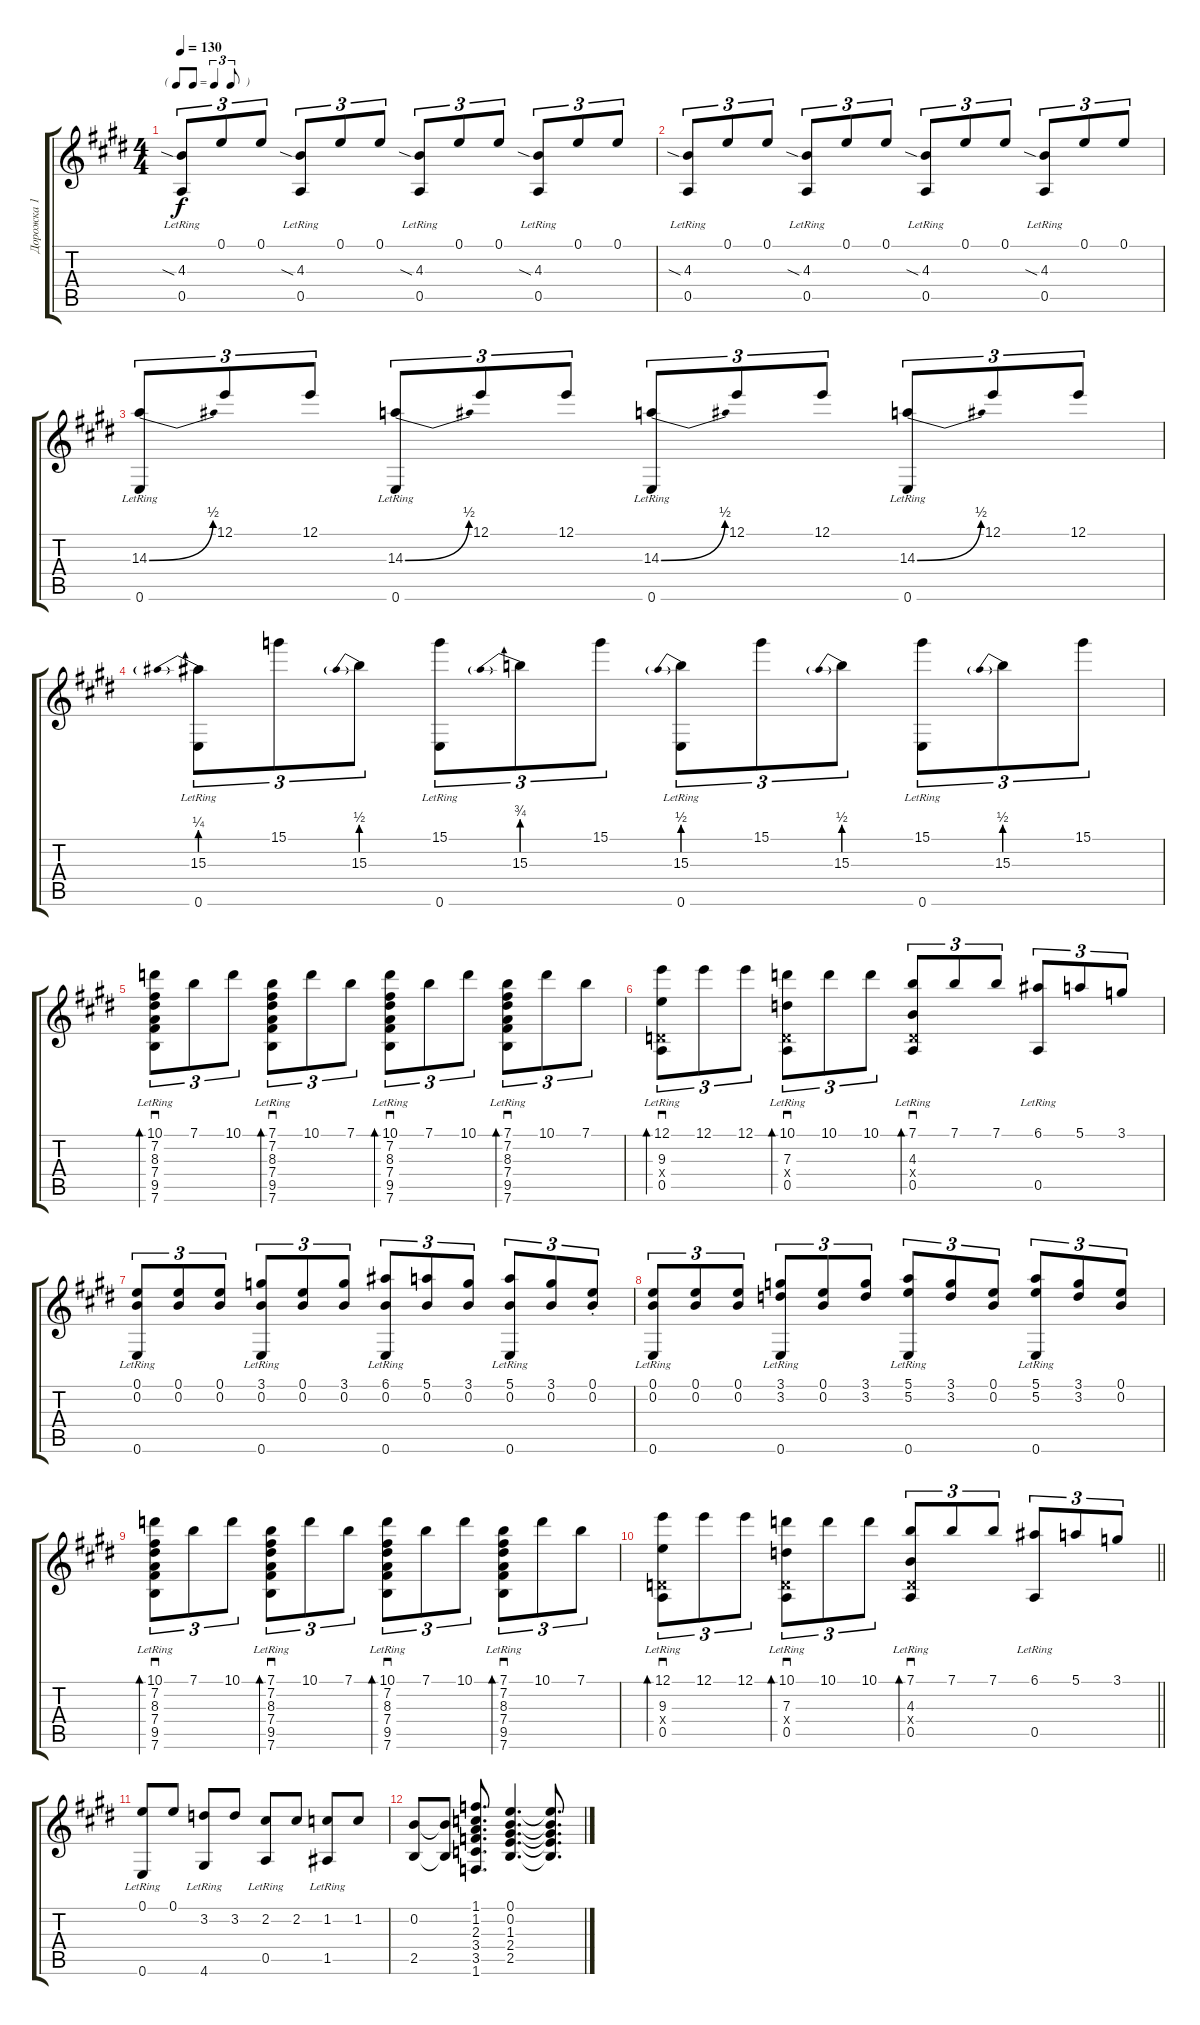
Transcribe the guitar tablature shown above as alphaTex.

\track ("Дорожка 1" "Дорожка 1") {instrument acousticguitarnylon}
\staff {score tabs}
\tuning (E4 B3 G3 D3 A2 E2) {hide}
\ts (4 4)
\tf triplet8th
\tempo 130
\clef g2
\ks e
(4.3{sia} 0.5{lr}).8{tu (3 2) dy f} 0.1.8{tu (3 2)} 0.1.8{tu (3 2)} (4.3{sia} 0.5{lr}).8{tu (3 2)} 0.1.8{tu (3 2)} 0.1.8{tu (3 2)} (4.3{sia} 0.5{lr}).8{tu (3 2)} 0.1.8{tu (3 2)} 0.1.8{tu (3 2)} (4.3{sia} 0.5{lr}).8{tu (3 2)} 0.1.8{tu (3 2)} 0.1.8{tu (3 2)} |
(4.3{sia} 0.5{lr}).8{tu (3 2)} 0.1.8{tu (3 2)} 0.1.8{tu (3 2)} (4.3{sia} 0.5{lr}).8{tu (3 2)} 0.1.8{tu (3 2)} 0.1.8{tu (3 2)} (4.3{sia} 0.5{lr}).8{tu (3 2)} 0.1.8{tu (3 2)} 0.1.8{tu (3 2)} (4.3{sia} 0.5{lr}).8{tu (3 2)} 0.1.8{tu (3 2)} 0.1.8{tu (3 2)} |
(14.3{be (bend 0 0 60 2)} 0.6{lr}).8{tu (3 2)} 12.1.8{tu (3 2)} 12.1.8{tu (3 2)} (14.3{be (bend 0 0 60 2)} 0.6{lr}).8{tu (3 2)} 12.1.8{tu (3 2)} 12.1.8{tu (3 2)} (14.3{be (bend 0 0 60 2)} 0.6{lr}).8{tu (3 2)} 12.1.8{tu (3 2)} 12.1.8{tu (3 2)} (14.3{be (bend 0 0 60 2)} 0.6{lr}).8{tu (3 2)} 12.1.8{tu (3 2)} 12.1.8{tu (3 2)} |
(15.3{be (prebend 0 1 60 1)} 0.6{lr}).8{tu (3 2)} 15.1.8{tu (3 2)} 15.3{be (prebend 0 2 60 2)}.8{tu (3 2)} (15.1 0.6{lr}).8{tu (3 2)} 15.3{be (prebend 0 3 60 3)}.8{tu (3 2)} 15.1.8{tu (3 2)} (15.3{be (prebend 0 2 60 2)} 0.6{lr}).8{tu (3 2)} 15.1.8{tu (3 2)} 15.3{be (prebend 0 2 60 2)}.8{tu (3 2)} (15.1 0.6{lr}).8{tu (3 2)} 15.3{be (prebend 0 2 60 2)}.8{tu (3 2)} 15.1.8{tu (3 2)} |
(10.1 7.2 8.3 7.4{lr} 9.5{lr} 7.6{lr}).8{sd tu (3 2) bd 60} 7.1.8{tu (3 2)} 10.1.8{tu (3 2)} (7.1 7.2 8.3 7.4{lr} 9.5{lr} 7.6{lr}).8{sd tu (3 2) bd 60} 10.1.8{tu (3 2)} 7.1.8{tu (3 2)} (10.1 7.2 8.3 7.4{lr} 9.5{lr} 7.6{lr}).8{sd tu (3 2) bd 60} 7.1.8{tu (3 2)} 10.1.8{tu (3 2)} (7.1 7.2 8.3 7.4{lr} 9.5{lr} 7.6{lr}).8{sd tu (3 2) bd 60} 10.1.8{tu (3 2)} 7.1.8{tu (3 2)} |
(12.1 9.3{lr} 0.4{x} 0.5{lr}).8{sd tu (3 2) bd 240} 12.1.8{tu (3 2)} 12.1.8{tu (3 2)} (10.1 7.3{lr} 0.4{x} 0.5{lr}).8{sd tu (3 2) bd 240} 10.1.8{tu (3 2)} 10.1.8{tu (3 2)} (7.1 4.3 0.4{x} 0.5{lr}).8{sd tu (3 2) bd 240} 7.1.8{tu (3 2)} 7.1.8{tu (3 2)} (6.1 0.5{lr}).8{tu (3 2)} 5.1.8{tu (3 2)} 3.1.8{tu (3 2)} |
(0.1 0.2 0.6{lr}).8{tu (3 2)} (0.1 0.2).8{tu (3 2)} (0.1 0.2).8{tu (3 2)} (3.1 0.2 0.6{lr}).8{tu (3 2)} (0.1 0.2).8{tu (3 2)} (3.1 0.2).8{tu (3 2)} (6.1 0.2 0.6{lr}).8{tu (3 2)} (5.1 0.2).8{tu (3 2)} (3.1 0.2).8{tu (3 2)} (5.1 0.2 0.6{lr}).8{tu (3 2)} (3.1 0.2).8{tu (3 2)} (0.1{st} 0.2{st}).8{tu (3 2)} |
(0.1 0.2 0.6{lr}).8{tu (3 2)} (0.1 0.2).8{tu (3 2)} (0.1 0.2).8{tu (3 2)} (3.1 3.2 0.6{lr}).8{tu (3 2)} (0.1 0.2).8{tu (3 2)} (3.1 3.2).8{tu (3 2)} (5.1 5.2 0.6{lr}).8{tu (3 2)} (3.1 3.2).8{tu (3 2)} (0.1 0.2).8{tu (3 2)} (5.1 5.2 0.6{lr}).8{tu (3 2)} (3.1 3.2).8{tu (3 2)} (0.1 0.2).8{tu (3 2)} |
(10.1 7.2 8.3 7.4{lr} 9.5{lr} 7.6{lr}).8{sd tu (3 2) bd 60} 7.1.8{tu (3 2)} 10.1.8{tu (3 2)} (7.1 7.2 8.3 7.4{lr} 9.5{lr} 7.6{lr}).8{sd tu (3 2) bd 60} 10.1.8{tu (3 2)} 7.1.8{tu (3 2)} (10.1 7.2 8.3 7.4{lr} 9.5{lr} 7.6{lr}).8{sd tu (3 2) bd 60} 7.1.8{tu (3 2)} 10.1.8{tu (3 2)} (7.1 7.2 8.3 7.4{lr} 9.5{lr} 7.6{lr}).8{sd tu (3 2) bd 60} 10.1.8{tu (3 2)} 7.1.8{tu (3 2)} |
\barLineRight lightlight
(12.1 9.3{lr} 0.4{x} 0.5{lr}).8{sd tu (3 2) bd 240} 12.1.8{tu (3 2)} 12.1.8{tu (3 2)} (10.1 7.3{lr} 0.4{x} 0.5{lr}).8{sd tu (3 2) bd 240} 10.1.8{tu (3 2)} 10.1.8{tu (3 2)} (7.1 4.3 0.4{x} 0.5{lr}).8{sd tu (3 2) bd 240} 7.1.8{tu (3 2)} 7.1.8{tu (3 2)} (6.1 0.5{lr}).8{tu (3 2)} 5.1.8{tu (3 2)} 3.1.8{tu (3 2)} |
(0.1 0.6{lr}).8{beam Up} 0.1.8{beam Up} (3.2 4.6{lr}).8 3.2.8 (2.2 0.5{lr}).8 2.2.8 (1.2 1.5{lr}).8 1.2.8 |
(0.2 2.5).8 (0.2{t} 2.5{t}).8 (1.1 1.2 2.3 3.4 3.5 1.6).8{d} (0.1 0.2 1.3 2.4 2.5).4{d} (0.1{t} 0.2{t} 1.3{t} 2.4{t} 2.5{t}).8{d}
